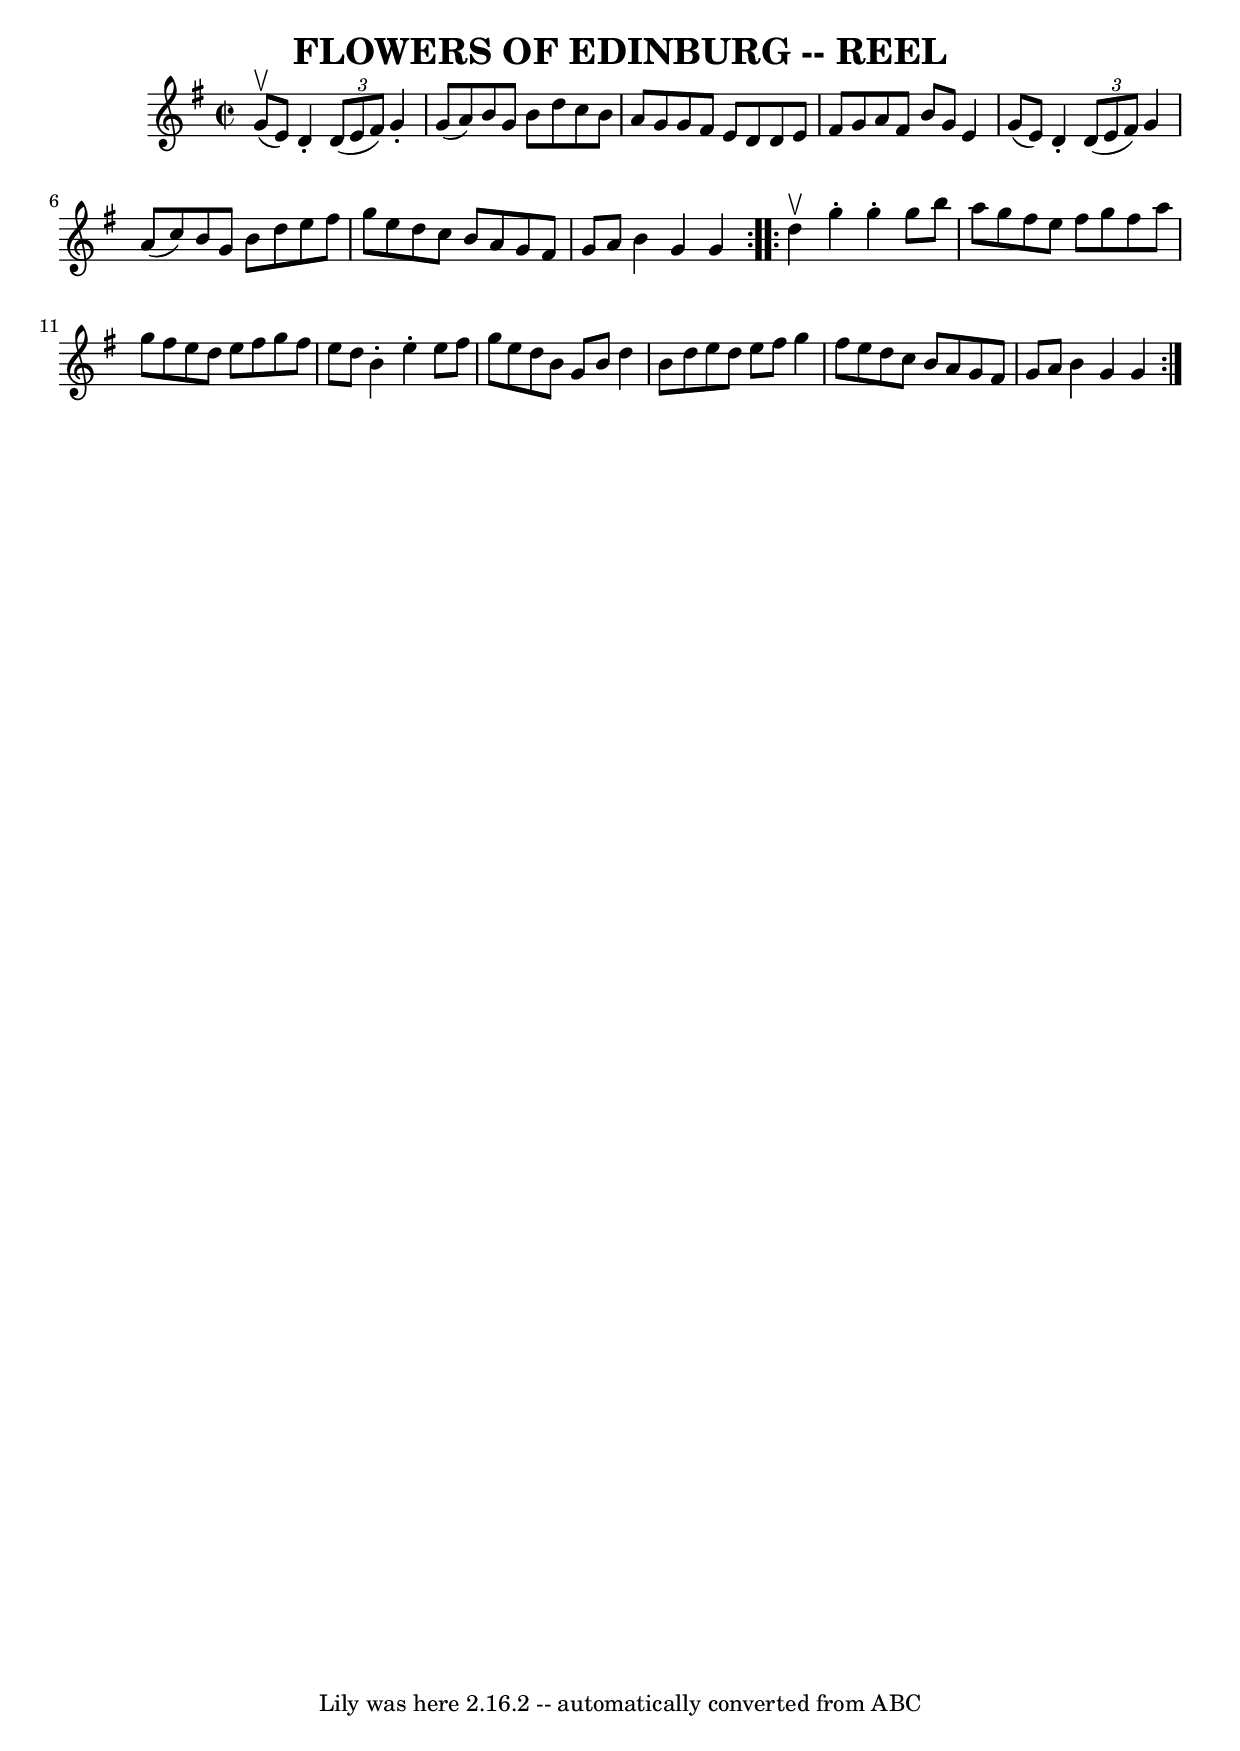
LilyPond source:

\version "2.16.2"
\include "Mammoth.ily"
\header {
  %% book = "Ryan's Mammoth Collection of Fiddle Tunes"
 crossRefNumber = "1"
 footnotes = ""
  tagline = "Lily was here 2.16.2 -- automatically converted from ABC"
  title = "FLOWERS OF EDINBURG -- REEL"

}
voicedefault =  {



  \repeat volta 2 {

    \override Staff.TimeSignature #'style = #'C
    \time 2/2 
    \key g \major g'8 (^\upbow e'8)  |
 d'4-.   
    \times 2/3 { d'8 (e'8 fis'8)  	       } g'4-. g'8 (a'8)    |
 b'8 g'8 b'8 d''8 c''8 b'8 a'8 g'8     |
 g'8 fis'8 e'8 d'8 d'8 e'8 fis'8 g'8     |
 a'8 fis'8 b'8 g'8 e'4 g'8 (e'8)    |
 d'4-.   \times 2/3 { d'8 
			  (e'8 fis'8)  			} g'4 a'8 (c''8)    |
 b'8 g'8 b'8 d''8 e''8 fis''8 g''8 e''8     |
 d''8 c''8 b'8 a'8 g'8 fis'8 g'8 a'8     |
 b'4 g'4 g'4    
  }     

  \repeat volta 2 { d''4^\upbow    |
 g''4-. g''4-. g''8 b''8 a''8 g''8     |
 fis''8 e''8 fis''8 g''8 fis''8 a''8 g''8 fis''8     |
 e''8 d''8 e''8 fis''8 g''8 fis''8 e''8 d''8     |
 b'4-. e''4-. e''8 fis''8 g''8 e''8     |
 d''8 b'8 g'8 b'8 d''4 b'8 d''8     |
 e''8 d''8 e''8 fis''8 g''4 fis''8 e''8    |
 d''8 c''8 b'8 a'8 g'8 fis'8 g'8 a'8     |
 b'4    
 g'4 g'4    
  }   

}

\score{
  <<

    \context Staff="default"
    {
      \voicedefault 
      
    }

  >>
  \layout {
    
  }
  \midi {
  }

}
